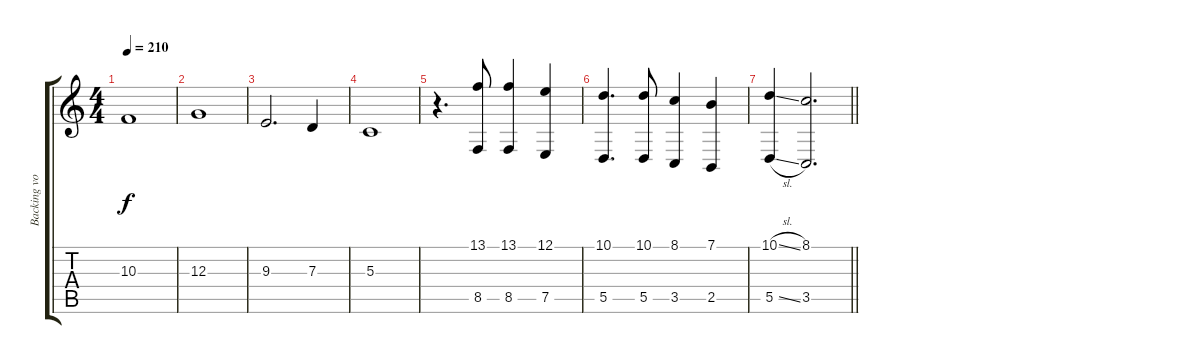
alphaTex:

\track ("Backing vocals" "Backing vo") {instrument clarinet}
\staff {score tabs}
\tuning (E4 B3 G3 D3 A2 E2) {hide}
\ts (4 4)
\tempo 210
\clef g2
\ks c
10.3.1{dy f} |
12.3.1 |
9.3.2{d} 7.3.4 |
5.3.1 |
r.4{d} (13.1 8.5).8 (13.1 8.5).4 (12.1 7.5).4 |
(10.1 5.5).4{d} (10.1 5.5).8 (8.1 3.5).4 (7.1 2.5).4 |
\barLineRight lightlight
(10.1{sl} 5.5{sl}).4 (8.1 3.5).2{d}
